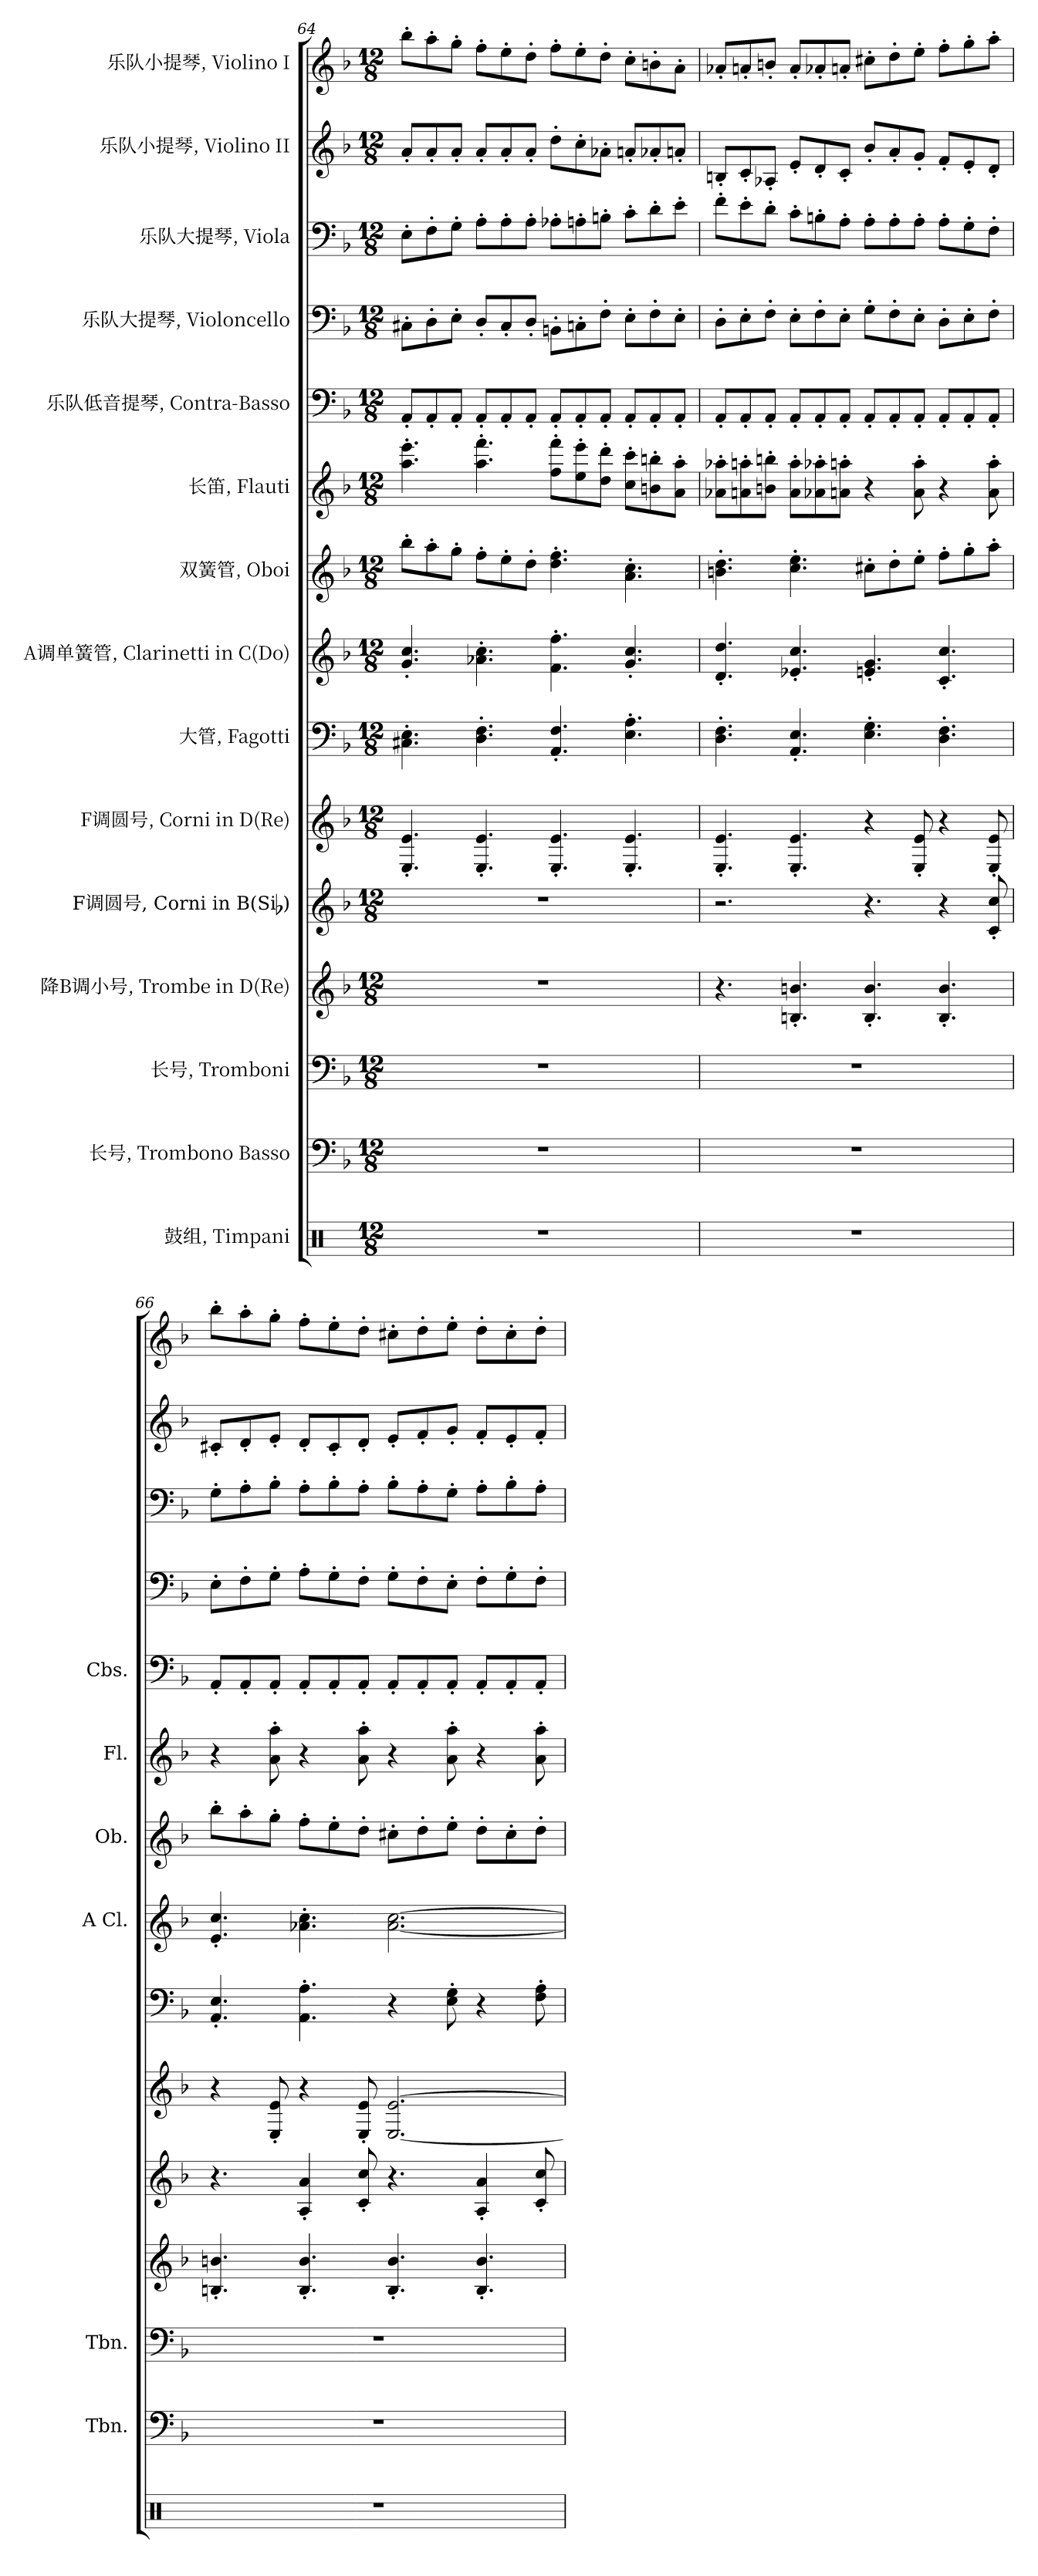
**kern	**kern	**kern	**kern	**kern	**kern	**kern	**kern	**kern	**kern	**kern	**kern	**kern	**kern	**kern
*part15	*part14	*part13	*part12	*part11	*part10	*part9	*part8	*part7	*part6	*part5	*part4	*part3	*part2	*part1
*staff15	*staff14	*staff13	*staff12	*staff11	*staff10	*staff9	*staff8	*staff7	*staff6	*staff5	*staff4	*staff3	*staff2	*staff1
*I"鼓组, Timpani	*I"长号, Trombono Basso	*I"长号, Tromboni	*I"降B调小号, Trombe in D(Re)	*I"F调圆号, Corni in B(Si-flat)	*I"F调圆号, Corni in D(Re)	*I"大管, Fagotti	*I"A调单簧管, Clarinetti in C(Do)	*I"双簧管, Oboi	*I"长笛, Flauti	*I"乐队低音提琴, Contra-Basso	*I"乐队大提琴, Violoncello	*I"乐队大提琴, Viola	*I"乐队小提琴, Violino II	*I"乐队小提琴, Violino I
*	*I'Tbn.	*I'Tbn.	*	*	*	*	*I'A Cl.	*I'Ob.	*I'Fl.	*I'Cbs.	*	*	*	*
*clefX	*clefF4	*clefF4	*clefG2	*clefG2	*clefG2	*clefF4	*clefG2	*clefG2	*clefG2	*clefF4	*clefF4	*clefF4	*clefG2	*clefG2
*	*	*	*ITrd1c2	*ITrd4c7	*ITrd4c7	*	*ITrd2c3	*	*	*ITrd7c12	*	*	*	*
*k[]	*k[b-]	*k[b-]	*k[b-e-a-]	*k[b-e-]	*k[b-e-]	*k[b-]	*k[f#c#]	*k[b-]	*k[b-]	*k[b-]	*k[b-]	*k[b-]	*k[b-]	*k[b-]
*M12/8	*M12/8	*M12/8	*M12/8	*M12/8	*M12/8	*M12/8	*M12/8	*M12/8	*M12/8	*M12/8	*M12/8	*M12/8	*M12/8	*M12/8
=64	=64	=64	=64	=64	=64	=64	=64	=64	=64	=64	=64	=64	=64	=64
1.r	1.r	1.r	1.r	1.r	4.AA/' 4.A/'	4.C#X\' 4.E\'	4.e/' 4.a/'	8bb-'\L	4.aa\' 4.eee\'	8AAA'/L	8C#X'\L	8E'\L	8a'/L	8bb-'\L
.	.	.	.	.	.	.	.	8aa'\	.	8AAA'/	8D'\	8F'\	8a'/	8aa'\
.	.	.	.	.	.	.	.	8gg'\J	.	8AAA'/J	8E'\J	8G'\J	8a'/J	8gg'\J
.	.	.	.	.	4.AA/' 4.A/'	4.D\' 4.F\'	4.fn\' 4.a\'	8ff'\L	4.aa\' 4.fff\'	8AAA'/L	8D'/L	8A'\L	8a'/L	8ff'\L
.	.	.	.	.	.	.	.	8ee'\	.	8AAA'/	8C#'/	8A'\	8a'/	8ee'\
.	.	.	.	.	.	.	.	8dd'\J	.	8AAA'/J	8D'/J	8A'\J	8a'/J	8dd'\J
.	.	.	.	.	4.AA/' 4.A/'	4.AA/' 4.F/'	4.d\' 4.dd\'	4.dd\' 4.ff\'	8ff\' 8fff\'L	8AAA'/L	8BBn'\L	8A-X'\L	8dd'\L	8ff'\L
.	.	.	.	.	.	.	.	.	8ee\' 8eee\'	8AAA'/	8Cn'\	8An'\	8cc'\	8ee'\
.	.	.	.	.	.	.	.	.	8dd\' 8ddd\'J	8AAA'/J	8F'\J	8Bn'\J	8a-X'\J	8dd'\J
.	.	.	.	.	4.AA/' 4.A/'	4.E\' 4.A\'	4.e/' 4.a/'	4.a\' 4.cc\'	8cc\' 8ccc\'L	8AAA'/L	8E'\L	8c'\L	8an'/L	8cc'\L
.	.	.	.	.	.	.	.	.	8bn\' 8bbn\'	8AAA'/	8F'\	8d'\	8a-X'/	8bn'\
.	.	.	.	.	.	.	.	.	8a\' 8aa\'J	8AAA'/J	8E'\J	8e'\J	8an'/J	8a'\J
!!LO:PB:g=z
=65	=65	=65	=65	=65	=65	=65	=65	=65	=65	=65	=65	=65	=65	=65
1.r	1.r	1.r	4.r	2.r	4.AA/' 4.A/'	4.D\' 4.F\'	4.B/' 4.b/'	4.bn\' 4.dd\'	8a-X\' 8aa-X\'L	8AAA'/L	8D'\L	8f'\L	8Bn'/L	8a-X'/L
.	.	.	.	.	.	.	.	.	8an\' 8aan\'	8AAA'/	8E'\	8e'\	8c'/	8an'/
.	.	.	.	.	.	.	.	.	8bn\' 8bbn\'J	8AAA'/J	8F'\J	8d'\J	8A-X'/J	8bn'/J
*	*	*	*	*	*	*	*	*	*	*	*	*	*	*MM163
.	.	.	4.An/' 4.an/'	.	4.AA/' 4.A/'	4.AA/' 4.E/'	4.cn/' 4.a/'	4.cc\' 4.ee\'	8a\' 8aa\'L	8AAA'/L	8E'\L	8c'\L	8e'/L	8a'/L
.	.	.	.	.	.	.	.	.	8a-X\' 8aa-X\'	8AAA'/	8F'\	8Bn'\	8d'/	8a-X'/
.	.	.	.	.	.	.	.	.	8an\' 8aan\'J	8AAA'/J	8E'\J	8A'\J	8c'/J	8an'/J
*	*	*	*	*	*	*	*	*	*	*	*	*	*	*MM168
.	.	.	4.A/' 4.a/'	4.r	4r	4.E\' 4.G\'	4.c#X/' 4.e/'	8cc#X'\L	4r	8AAA'/L	8G'\L	8A'\L	8b-'/L	8cc#X'\L
.	.	.	.	.	.	.	.	8dd'\	.	8AAA'/	8F'\	8A'\	8a'/	8dd'\
.	.	.	.	.	8AA/' 8A/'	.	.	8ee'\J	8a\' 8aa\'	8AAA'/J	8E'\J	8A'\J	8g'/J	8ee'\J
.	.	.	4.A/' 4.a/'	4r	4r	4.D\' 4.F\'	4.A/' 4.a/'	8ff'\L	4r	8AAA'/L	8D'\L	8A'\L	8f'/L	8ff'\L
.	.	.	.	.	.	.	.	8gg'\	.	8AAA'/	8E'\	8G'\	8e'/	8gg'\
.	.	.	.	8F/' 8f/'	8AA/' 8A/'	.	.	8aa'\J	8a\' 8aa\'	8AAA'/J	8F'\J	8F'\J	8d'/J	8aa'\J
=66	=66	=66	=66	=66	=66	=66	=66	=66	=66	=66	=66	=66	=66	=66
1.r	1.r	1.r	4.An/' 4.an/'	4.r	4r	4.AA/' 4.E/'	4.c#/' 4.a/'	8bb-'\L	4r	8AAA'/L	8E'\L	8G'\L	8c#X'/L	8bb-'\L
.	.	.	.	.	.	.	.	8aa'\	.	8AAA'/	8F'\	8A'\	8d'/	8aa'\
.	.	.	.	.	8AA/' 8A/'	.	.	8gg'\J	8a\' 8aa\'	8AAA'/J	8G'\J	8B-'\J	8e'/J	8gg'\J
.	.	.	4.A/' 4.a/'	4D/' 4d/'	4r	4.AA\' 4.A\'	4.fn\' 4.a\'	8ff'\L	4r	8AAA'/L	8A'\L	8A'\L	8d'/L	8ff'\L
.	.	.	.	.	.	.	.	8ee'\	.	8AAA'/	8G'\	8B-'\	8c#'/	8ee'\
.	.	.	.	8F/' 8f/'	8AA/' 8A/'	.	.	8dd'\J	8a\' 8aa\'	8AAA'/J	8F'\J	8A'\J	8d'/J	8dd'\J
.	.	.	4.A/' 4.a/'	4.r	[2.AA/ [2.A/	4r	[2.f\ [2.a\	8cc#X'\L	4r	8AAA'/L	8G'\L	8B-'\L	8e'/L	8cc#X'\L
.	.	.	.	.	.	.	.	8dd'\	.	8AAA'/	8F'\	8A'\	8f'/	8dd'\
.	.	.	.	.	.	8E\' 8G\'	.	8ee'\J	8a\' 8aa\'	8AAA'/J	8E'\J	8G'\J	8g'/J	8ee'\J
.	.	.	4.A/' 4.a/'	4D/' 4d/'	.	4r	.	8dd'\L	4r	8AAA'/L	8F'\L	8A'\L	8f'/L	8dd'\L
.	.	.	.	.	.	.	.	8cc#'\	.	8AAA'/	8G'\	8B-'\	8e'/	8cc#'\
.	.	.	.	8F/' 8f/'	.	8F\' 8A\'	.	8dd'\J	8a\' 8aa\'	8AAA'/J	8F'\J	8A'\J	8f'/J	8dd'\J
=	=	=	=	=	=	=	=	=	=	=	=	=	=	=
*-	*-	*-	*-	*-	*-	*-	*-	*-	*-	*-	*-	*-	*-	*-
